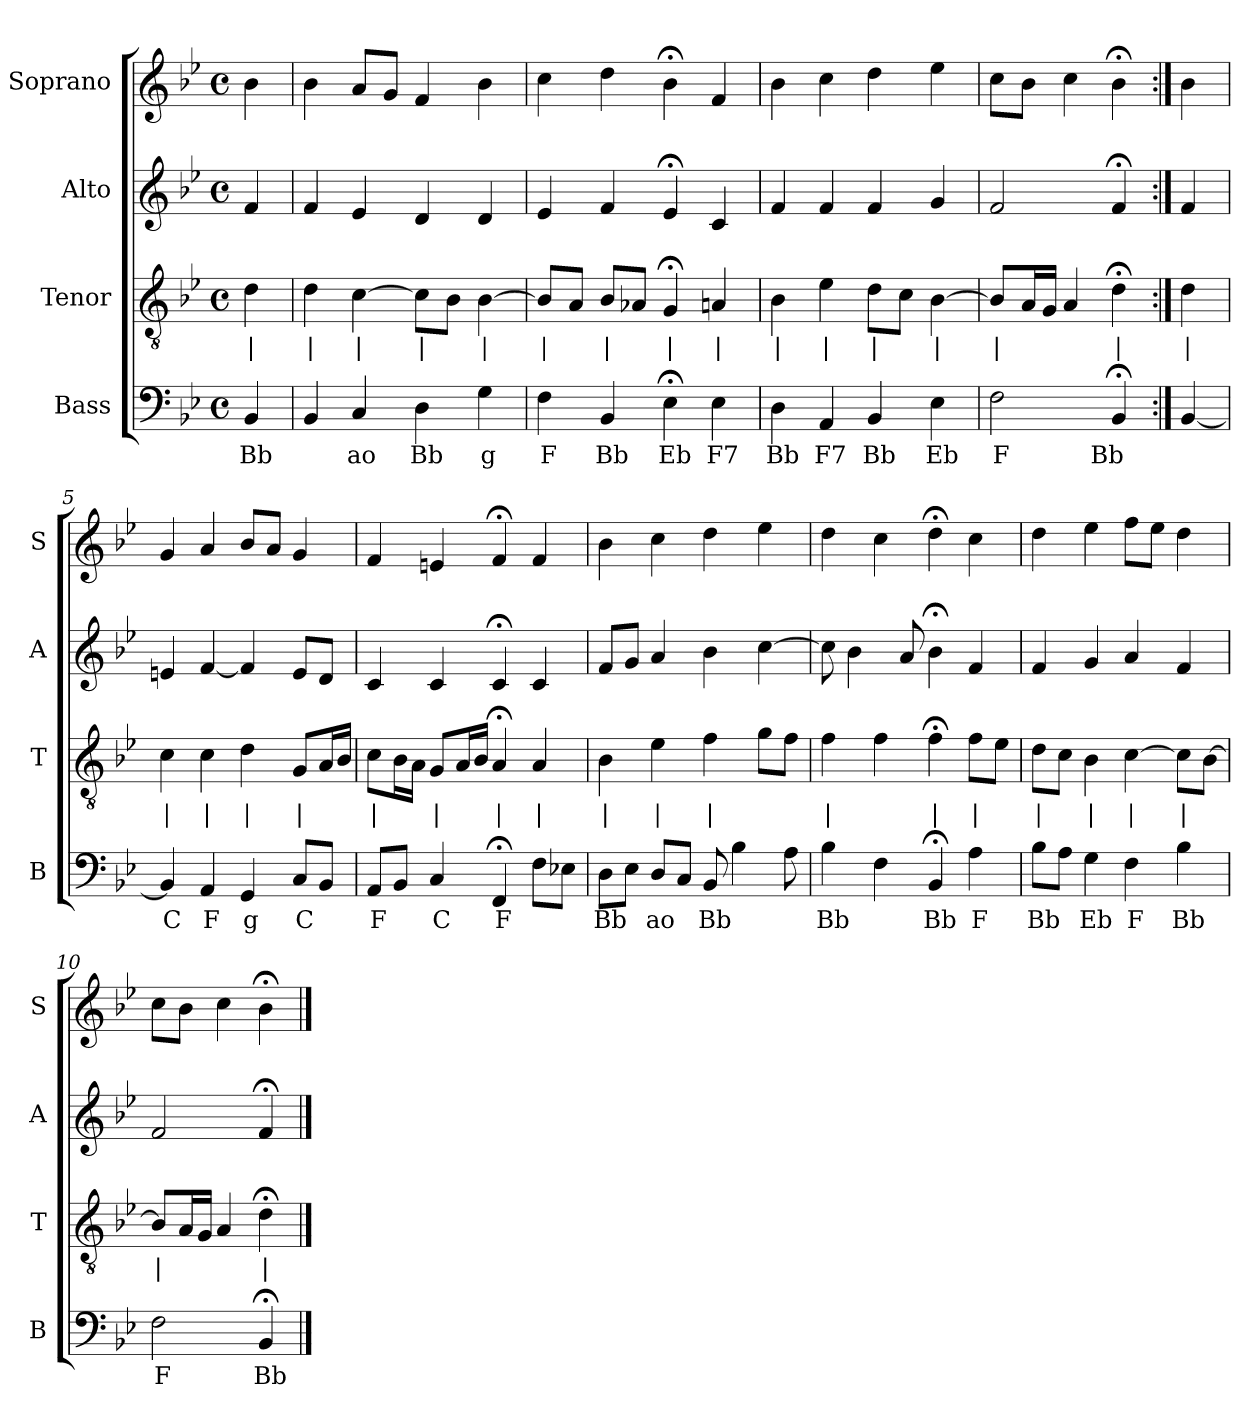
**kern	**text	**kern	**text	**kern	**kern
*part4	*part4	*part3	*part3	*part2	*part1
*staff4	*staff4	*staff3	*staff3	*staff2	*staff1
*I"Bass	*	*I"Tenor	*	*I"Alto	*I"Soprano
*I'B	*	*I'T	*	*I'A	*I'S
*clefF4	*	*clefGv2	*	*clefG2	*clefG2
*k[b-e-]	*	*k[b-e-]	*	*k[b-e-]	*k[b-e-]
*B-:	*	*B-:	*	*B-:	*B-:
*M4/4	*	*M4/4	*	*M4/4	*M4/4
*met(c)	*	*met(c)	*	*met(c)	*met(c)
*MM100	*	*MM100	*	*MM100	*MM100
=	=	=	=	=	=
4BB-	Bb	4d	|	4f	4b-
=1	=1	=1	=1	=1	=1
4BB-	.	4d	|	4f	4b-
4C	ao	[4c	|	4e-	8aL
.	.	.	.	.	8gJ
4D	Bb	8cL]	|	4d	4f
.	.	8B-J	.	.	.
4G	g	[4B-	|	4d	4b-
=2	=2	=2	=2	=2	=2
4F	F	8B-L]	|	4e-	4cc
.	.	8AJ	.	.	.
4BB-	Bb	8B-L	|	4f	4dd
.	.	8A-XJ	.	.	.
4E-;<	Eb	4G;<	|	4e-;<	4b-;<
4E-	F7	4An	|	4c	4f
=3	=3	=3	=3	=3	=3
4D	Bb	4B-	|	4f	4b-
4AA	F7	4e-	|	4f	4cc
4BB-	Bb	8dL	|	4f	4dd
.	.	8cJ	.	.	.
4E-	Eb	[4B-	|	4g	4ee-
=4	=4	=4	=4	=4	=4
2F	F	8B-L]	|	2f	8ccL
.	.	16AL	.	.	8b-J
.	.	16GJJ	.	.	.
.	.	4A	.	.	4cc
4BB-;<	Bb	4d;<	|	4f;<	4b-;<
=:|!	=:|!	=:|!	=:|!	=:|!	=:|!
[4BB-	.	4d	|	4f	4b-
=5	=5	=5	=5	=5	=5
4BB-]	C	4c	|	4en	4g
4AA	F	4c	|	[4f	4a
4GG	g	4d	|	4f]	8b-L
.	.	.	.	.	8aJ
8CL	C	8GL	|	8eL	4g
8BB-J	.	16AL	.	8dJ	.
.	.	16B-JJ	.	.	.
=6	=6	=6	=6	=6	=6
8AAL	F	8cL	|	4c	4f
8BB-J	.	16B-L	.	.	.
.	.	16AJJ	.	.	.
4C	C	8GL	|	4c	4en
.	.	16AL	.	.	.
.	.	16B-JJ	.	.	.
4FF;<	F	4A;<	|	4c;<	4f;<
8FL	.	4A	|	4c	4f
8E-XJ	.	.	.	.	.
=7	=7	=7	=7	=7	=7
8DL	Bb	4B-	|	8fL	4b-
8E-J	.	.	.	8gJ	.
8DL	ao	4e-	|	4a	4cc
8CJ	.	.	.	.	.
8BB-	Bb	4f	|	4b-	4dd
4B-	.	.	.	.	.
.	.	8gL	.	[4cc	4ee-
8A	.	8fJ	.	.	.
=8	=8	=8	=8	=8	=8
4B-	Bb	4f	|	8cc]	4dd
.	.	.	.	4b-	.
4F	.	4f	.	.	4cc
.	.	.	.	8a	.
4BB-;<	Bb	4f;<	|	4b-;<	4dd;<
4A	F	8fL	|	4f	4cc
.	.	8e-J	.	.	.
=9	=9	=9	=9	=9	=9
8B-L	Bb	8dL	|	4f	4dd
8AJ	.	8cJ	.	.	.
4G	Eb	4B-	|	4g	4ee-
4F	F	[4c	|	4a	8ffL
.	.	.	.	.	8ee-J
4B-	Bb	8cL]	|	4f	4dd
.	.	[8B-J	.	.	.
=10	=10	=10	=10	=10	=10
2F	F	8B-L]	|	2f	8ccL
.	.	16AL	.	.	8b-J
.	.	16GJJ	.	.	.
.	.	4A	.	.	4cc
4BB-;<	Bb	4d;<	|	4f;<	4b-;<
==	==	==	==	==	==
*-	*-	*-	*-	*-	*-
